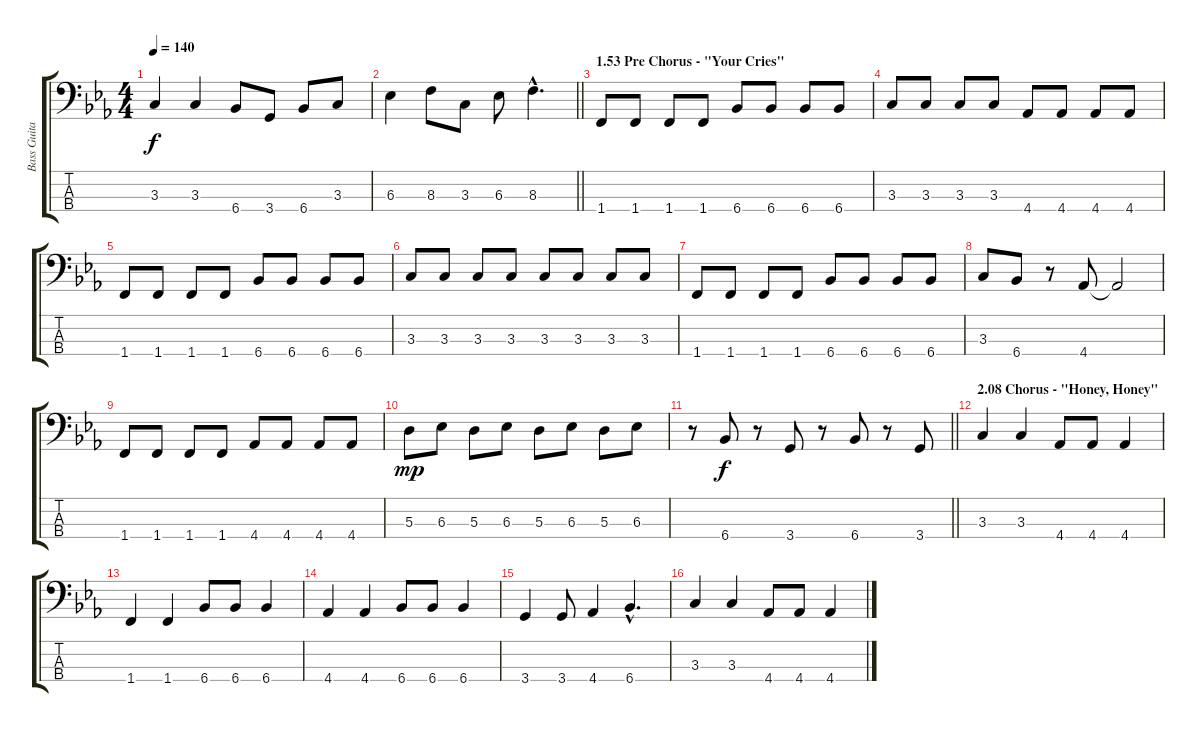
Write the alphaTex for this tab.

\track ("Bass Guitar" "Bass Guita") {instrument electricbasspick}
\staff {score tabs}
\tuning (G2 D2 A1 E1) {hide}
\ts (4 4)
\tempo 140
\clef f4
\ks cminor
3.3{t}.4{dy f} 3.3.4 6.4.8 3.4.8 6.4.8 3.3.8 |
\barLineRight lightlight
6.3.4 8.3.8 3.3.8 6.3.8 8.3{hac}.4{d} |
\section ("" "1.53 Pre Chorus - \"Your Cries\"")
1.4.8{instrument electricbasspick} 1.4.8 1.4.8 1.4.8 6.4.8 6.4.8 6.4.8 6.4.8 |
3.3.8 3.3.8 3.3.8 3.3.8 4.4.8 4.4.8 4.4.8 4.4.8 |
1.4.8 1.4.8 1.4.8 1.4.8 6.4.8 6.4.8 6.4.8 6.4.8 |
3.3.8 3.3.8 3.3.8 3.3.8 3.3.8 3.3.8 3.3.8 3.3.8 |
1.4.8 1.4.8 1.4.8 1.4.8 6.4.8 6.4.8 6.4.8 6.4.8 |
3.3.8 6.4.8 r.8 4.4.8 4.4{t}.2 |
1.4.8 1.4.8 1.4.8 1.4.8 4.4.8 4.4.8 4.4.8 4.4.8 |
5.3.8{dy mp} 6.3.8 5.3.8 6.3.8 5.3.8 6.3.8 5.3.8 6.3.8 |
\barLineRight lightlight
r.8 6.4.8{dy f} r.8 3.4.8 r.8 6.4.8 r.8 3.4.8 |
\section ("" "2.08 Chorus - \"Honey, Honey\"")
3.3.4 3.3.4 4.4.8 4.4.8 4.4.4 |
1.4.4 1.4.4 6.4.8 6.4.8 6.4.4 |
4.4.4 4.4.4 6.4.8 6.4.8 6.4.4 |
3.4.4 3.4.8 4.4.4 6.4{hac}.4{d} |
3.3.4 3.3.4 4.4.8 4.4.8 4.4.4
